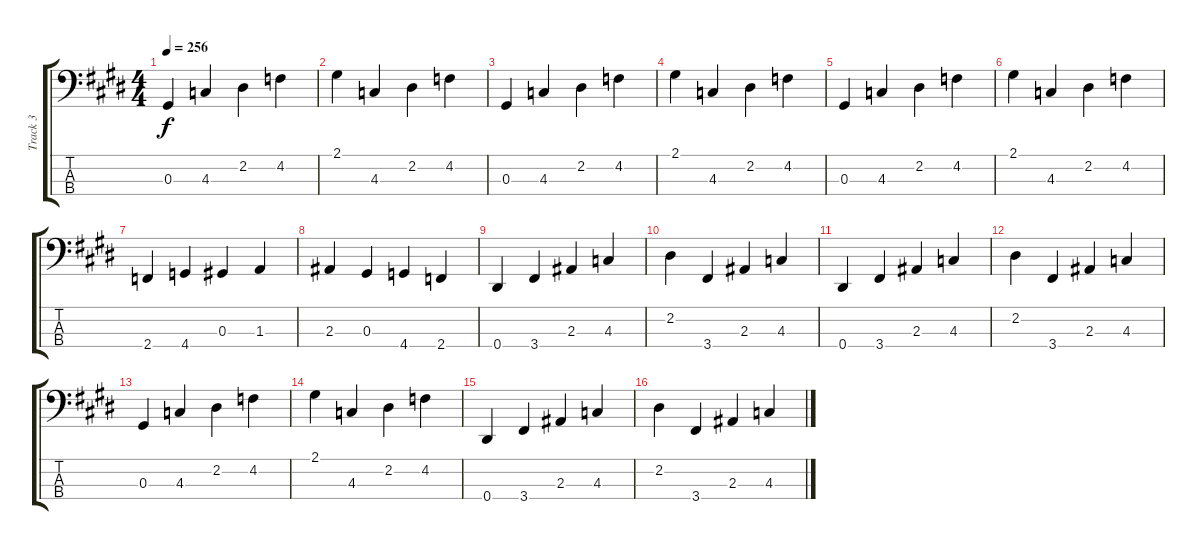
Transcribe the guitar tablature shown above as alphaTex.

\track ("Track 3" "Track 3") {instrument electricbassfinger}
\staff {score tabs}
\tuning (Gb2 Db2 Ab1 Eb1) {hide}
\ts (4 4)
\tempo 256
\clef f4
\ks e
0.3.4{dy f} 4.3.4 2.2.4 4.2.4 |
2.1.4 4.3.4 2.2.4 4.2.4 |
0.3.4 4.3.4 2.2.4 4.2.4 |
2.1.4 4.3.4 2.2.4 4.2.4 |
0.3.4 4.3.4 2.2.4 4.2.4 |
2.1.4 4.3.4 2.2.4 4.2.4 |
2.4.4 4.4.4 0.3.4 1.3.4 |
2.3.4 0.3.4 4.4.4 2.4.4 |
0.4.4 3.4.4 2.3.4 4.3.4 |
2.2.4 3.4.4 2.3.4 4.3.4 |
0.4.4 3.4.4 2.3.4 4.3.4 |
2.2.4 3.4.4 2.3.4 4.3.4 |
0.3.4 4.3.4 2.2.4 4.2.4 |
2.1.4 4.3.4 2.2.4 4.2.4 |
0.4.4 3.4.4 2.3.4 4.3.4 |
2.2.4 3.4.4 2.3.4 4.3.4
